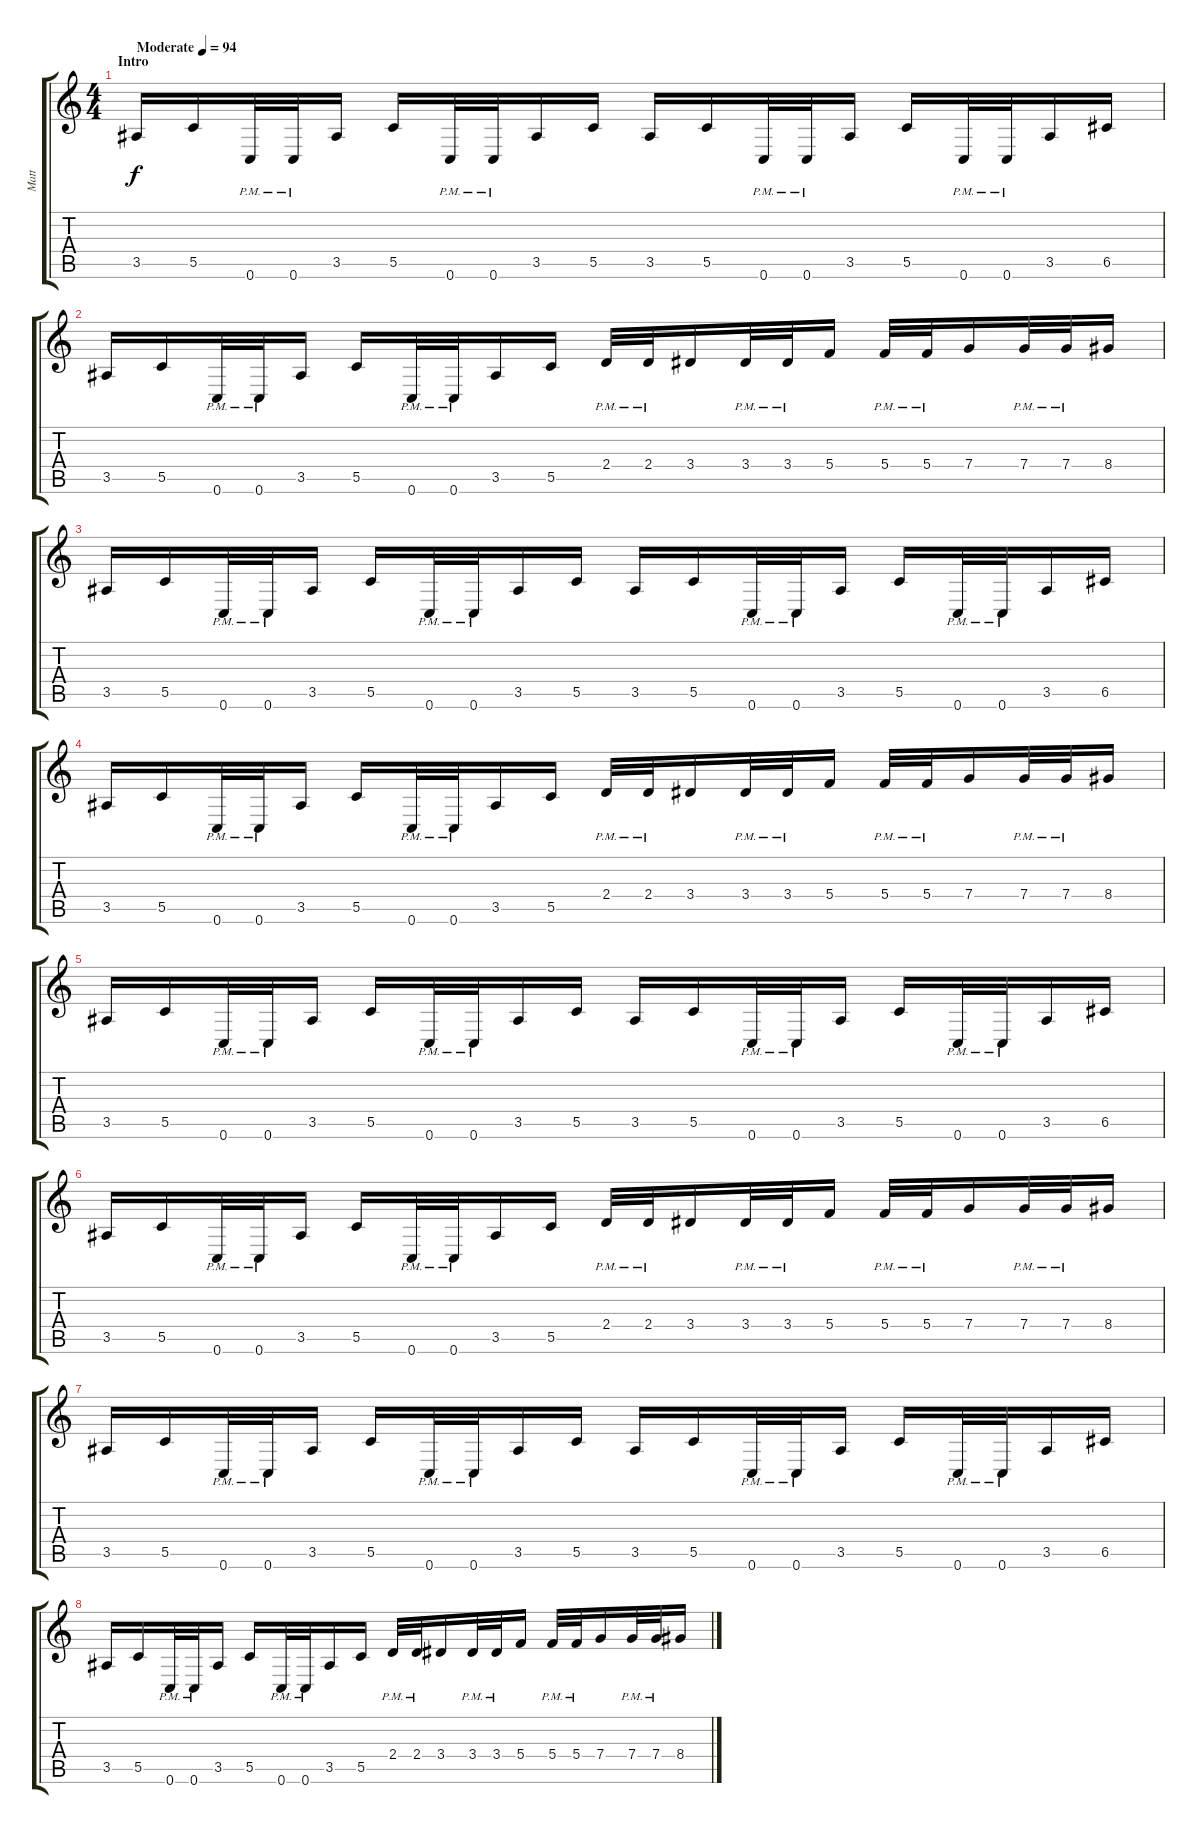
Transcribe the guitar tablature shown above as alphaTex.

\track ("Matt" "Matt") {instrument distortionguitar}
\staff {score tabs}
\tuning (D4 A3 F3 C3 G2 C2) {hide}
\ts (4 4)
\section ("" "Intro")
\tempo (94 "Moderate")
\clef g2
\ks c
3.5.16{dy f instrument distortionguitar} 5.5.16 0.6{pm}.32 0.6{pm}.32 3.5.16 5.5.16 0.6{pm}.32 0.6{pm}.32 3.5.16 5.5.16 3.5.16 5.5.16 0.6{pm}.32 0.6{pm}.32 3.5.16 5.5.16 0.6{pm}.32 0.6{pm}.32 3.5.16 6.5.16 |
3.5.16 5.5.16 0.6{pm}.32 0.6{pm}.32 3.5.16 5.5.16 0.6{pm}.32 0.6{pm}.32 3.5.16 5.5.16 2.4{pm}.32 2.4{pm}.32 3.4.16 3.4{pm}.32 3.4{pm}.32 5.4.16 5.4{pm}.32 5.4{pm}.32 7.4.16 7.4{pm}.32 7.4{pm}.32 8.4.16 |
3.5.16 5.5.16 0.6{pm}.32 0.6{pm}.32 3.5.16 5.5.16 0.6{pm}.32 0.6{pm}.32 3.5.16 5.5.16 3.5.16 5.5.16 0.6{pm}.32 0.6{pm}.32 3.5.16 5.5.16 0.6{pm}.32 0.6{pm}.32 3.5.16 6.5.16 |
3.5.16 5.5.16 0.6{pm}.32 0.6{pm}.32 3.5.16 5.5.16 0.6{pm}.32 0.6{pm}.32 3.5.16 5.5.16 2.4{pm}.32 2.4{pm}.32 3.4.16 3.4{pm}.32 3.4{pm}.32 5.4.16 5.4{pm}.32 5.4{pm}.32 7.4.16 7.4{pm}.32 7.4{pm}.32 8.4.16 |
3.5.16 5.5.16 0.6{pm}.32 0.6{pm}.32 3.5.16 5.5.16 0.6{pm}.32 0.6{pm}.32 3.5.16 5.5.16 3.5.16 5.5.16 0.6{pm}.32 0.6{pm}.32 3.5.16 5.5.16 0.6{pm}.32 0.6{pm}.32 3.5.16 6.5.16 |
3.5.16 5.5.16 0.6{pm}.32 0.6{pm}.32 3.5.16 5.5.16 0.6{pm}.32 0.6{pm}.32 3.5.16 5.5.16 2.4{pm}.32 2.4{pm}.32 3.4.16 3.4{pm}.32 3.4{pm}.32 5.4.16 5.4{pm}.32 5.4{pm}.32 7.4.16 7.4{pm}.32 7.4{pm}.32 8.4.16 |
3.5.16 5.5.16 0.6{pm}.32 0.6{pm}.32 3.5.16 5.5.16 0.6{pm}.32 0.6{pm}.32 3.5.16 5.5.16 3.5.16 5.5.16 0.6{pm}.32 0.6{pm}.32 3.5.16 5.5.16 0.6{pm}.32 0.6{pm}.32 3.5.16 6.5.16 |
3.5.16 5.5.16 0.6{pm}.32 0.6{pm}.32 3.5.16 5.5.16 0.6{pm}.32 0.6{pm}.32 3.5.16 5.5.16 2.4{pm}.32 2.4{pm}.32 3.4.16 3.4{pm}.32 3.4{pm}.32 5.4.16 5.4{pm}.32 5.4{pm}.32 7.4.16 7.4{pm}.32 7.4{pm}.32 8.4.16
